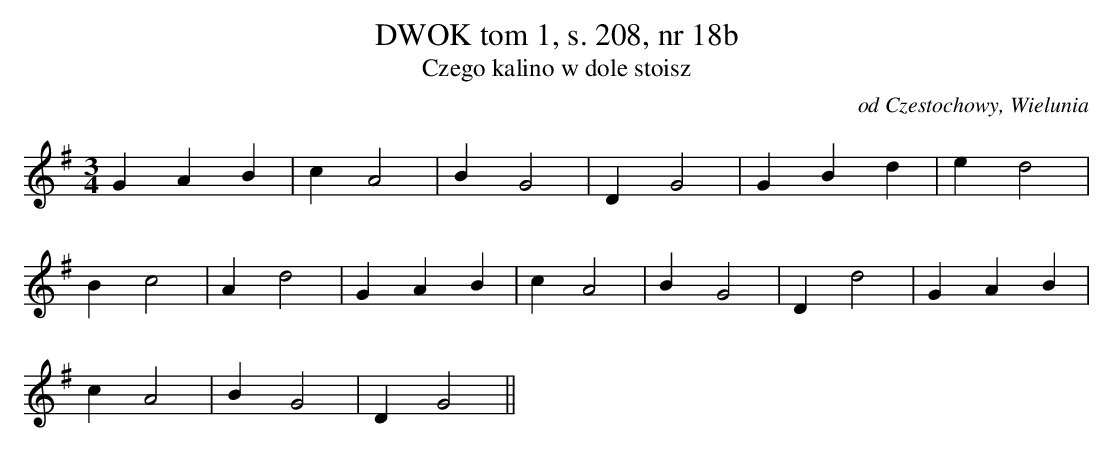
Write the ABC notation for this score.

X:1
T:DWOK tom 1, s. 208, nr 18b
T:Czego kalino w dole stoisz
O:od Czestochowy, Wielunia
M:3/4
L:1/4
K:G
GAB | cA2 | BG2 | DG2 |GBd | ed2 |
 Bc2 | Ad2 |GAB | cA2 | BG2 | Dd2 | GAB |
cA2 | BG2 | DG2||
